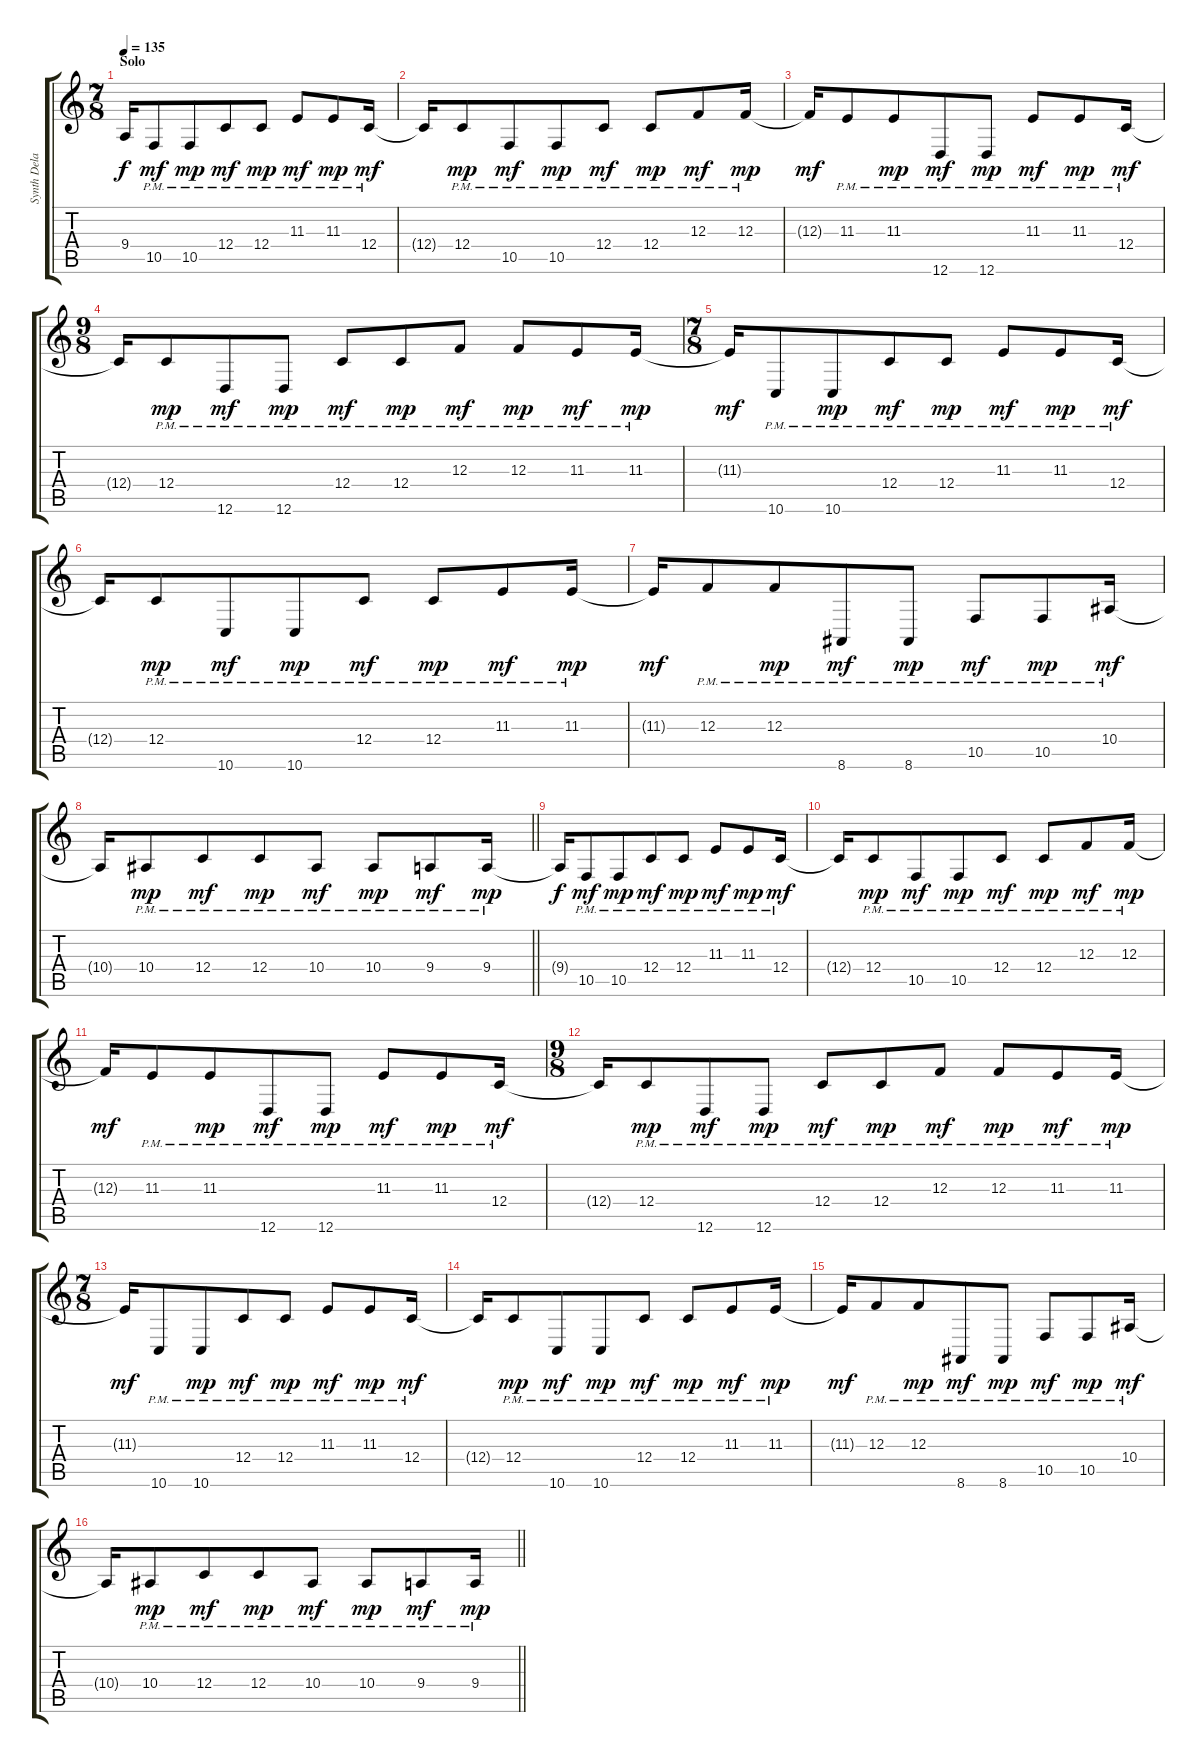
\track ("Synth Delay" "Synth Dela") {instrument lead2sawtooth}
\staff {score tabs}
\tuning (D4 A3 F3 C3 G2 D2) {hide}
\ts (7 8)
\section ("" "Solo")
\tempo 135
\clef g2
\ks c
9.4{t}.16{dy f} 10.5{pm}.8{dy mf} 10.5{pm}.8{dy mp} 12.4{pm}.8{dy mf} 12.4{pm}.8{dy mp} 11.3{pm}.8{dy mf} 11.3{pm}.8{dy mp} 12.4{pm}.16{dy mf} |
12.4{t}.16 12.4{pm}.8{dy mp} 10.5{pm}.8{dy mf} 10.5{pm}.8{dy mp} 12.4{pm}.8{dy mf} 12.4{pm}.8{dy mp} 12.3{pm}.8{dy mf} 12.3{pm}.16{dy mp} |
12.3{t}.16{dy mf} 11.3{pm}.8 11.3{pm}.8{dy mp} 12.6{pm}.8{dy mf} 12.6{pm}.8{dy mp} 11.3{pm}.8{dy mf} 11.3{pm}.8{dy mp} 12.4{pm}.16{dy mf} |
\ts (9 8)
12.4{t}.16 12.4{pm}.8{dy mp} 12.6{pm}.8{dy mf} 12.6{pm}.8{dy mp} 12.4{pm}.8{dy mf} 12.4{pm}.8{dy mp} 12.3{pm}.8{dy mf} 12.3{pm}.8{dy mp} 11.3{pm}.8{dy mf} 11.3{pm}.16{dy mp} |
\ts (7 8)
11.3{t}.16{dy mf} 10.6{pm}.8 10.6{pm}.8{dy mp} 12.4{pm}.8{dy mf} 12.4{pm}.8{dy mp} 11.3{pm}.8{dy mf} 11.3{pm}.8{dy mp} 12.4{pm}.16{dy mf} |
12.4{t}.16 12.4{pm}.8{dy mp} 10.6{pm}.8{dy mf} 10.6{pm}.8{dy mp} 12.4{pm}.8{dy mf} 12.4{pm}.8{dy mp} 11.3{pm}.8{dy mf} 11.3{pm}.16{dy mp} |
11.3{t}.16{dy mf} 12.3{pm}.8 12.3{pm}.8{dy mp} 8.6{pm}.8{dy mf} 8.6{pm}.8{dy mp} 10.5{pm}.8{dy mf} 10.5{pm}.8{dy mp} 10.4{pm}.16{dy mf} |
\barLineRight lightlight
10.4{t}.16 10.4{pm}.8{dy mp} 12.4{pm}.8{dy mf} 12.4{pm}.8{dy mp} 10.4{pm}.8{dy mf} 10.4{pm}.8{dy mp} 9.4{pm}.8{dy mf} 9.4{pm}.16{dy mp} |
\section ("" "")
9.4{t}.16{dy f} 10.5{pm}.8{dy mf} 10.5{pm}.8{dy mp} 12.4{pm}.8{dy mf} 12.4{pm}.8{dy mp} 11.3{pm}.8{dy mf} 11.3{pm}.8{dy mp} 12.4{pm}.16{dy mf} |
12.4{t}.16 12.4{pm}.8{dy mp} 10.5{pm}.8{dy mf} 10.5{pm}.8{dy mp} 12.4{pm}.8{dy mf} 12.4{pm}.8{dy mp} 12.3{pm}.8{dy mf} 12.3{pm}.16{dy mp} |
12.3{t}.16{dy mf} 11.3{pm}.8 11.3{pm}.8{dy mp} 12.6{pm}.8{dy mf} 12.6{pm}.8{dy mp} 11.3{pm}.8{dy mf} 11.3{pm}.8{dy mp} 12.4{pm}.16{dy mf} |
\ts (9 8)
12.4{t}.16 12.4{pm}.8{dy mp} 12.6{pm}.8{dy mf} 12.6{pm}.8{dy mp} 12.4{pm}.8{dy mf} 12.4{pm}.8{dy mp} 12.3{pm}.8{dy mf} 12.3{pm}.8{dy mp} 11.3{pm}.8{dy mf} 11.3{pm}.16{dy mp} |
\ts (7 8)
11.3{t}.16{dy mf} 10.6{pm}.8 10.6{pm}.8{dy mp} 12.4{pm}.8{dy mf} 12.4{pm}.8{dy mp} 11.3{pm}.8{dy mf} 11.3{pm}.8{dy mp} 12.4{pm}.16{dy mf} |
12.4{t}.16 12.4{pm}.8{dy mp} 10.6{pm}.8{dy mf} 10.6{pm}.8{dy mp} 12.4{pm}.8{dy mf} 12.4{pm}.8{dy mp} 11.3{pm}.8{dy mf} 11.3{pm}.16{dy mp} |
11.3{t}.16{dy mf} 12.3{pm}.8 12.3{pm}.8{dy mp} 8.6{pm}.8{dy mf} 8.6{pm}.8{dy mp} 10.5{pm}.8{dy mf} 10.5{pm}.8{dy mp} 10.4{pm}.16{dy mf} |
\barLineRight lightlight
10.4{t}.16 10.4{pm}.8{dy mp} 12.4{pm}.8{dy mf} 12.4{pm}.8{dy mp} 10.4{pm}.8{dy mf} 10.4{pm}.8{dy mp} 9.4{pm}.8{dy mf} 9.4{pm}.16{dy mp}
